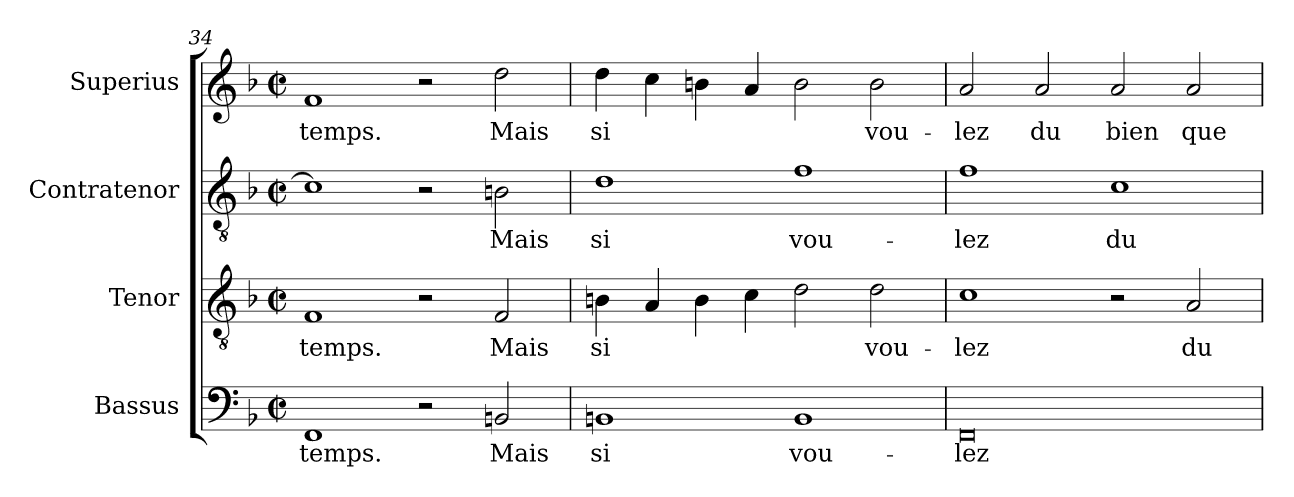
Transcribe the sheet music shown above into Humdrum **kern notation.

**kern	**text	**kern	**text	**kern	**text	**kern	**text
*part4	*part4	*part3	*part3	*part2	*part2	*part1	*part1
*staff4	*staff4	*staff3	*staff3	*staff2	*staff2	*staff1	*staff1
*I"Bassus	*	*I"Tenor	*	*I"Contratenor	*	*I"Superius	*
*	*	*I'T	*	*	*	*	*
*clefF4	*	*clefGv2	*	*clefGv2	*	*clefG2	*
*k[b-]	*	*k[b-]	*	*k[b-]	*	*k[b-]	*
*F:	*	*F:	*	*F:	*	*F:	*
*M2/2	*	*M2/2	*	*M2/2	*	*M2/2	*
*met(c|)	*	*met(c|)	*	*met(c|)	*	*met(c|)	*
=34	=34	=34	=34	=34	=34	=34	=34
1FF	-temps.	1F	-temps.	1c]	.	1f	-temps.
2r	.	2r	.	2r	.	2r	.
2BB	-Mais	2F	-Mais	2B	-Mais	2dd	-Mais
=35	=35	=35	=35	=35	=35	=35	=35
1BB	-si	4B	-si	1d	-si	4dd	-si
.	.	4A	.	.	.	4cc	.
.	.	4B	.	.	.	4b	.
.	.	4c	.	.	.	4a	.
1BB	vou-	2d	.	1f	vou-	2b	.
.	.	2d	vou-	.	.	2b	vou-
!!LO:PB:g=z
=36	=36	=36	=36	=36	=36	=36	=36
0FF	-lez	1c	-lez	1f	-lez	2a	-lez
.	.	.	.	.	.	2a	-du
.	.	2r	.	1c	-du	2a	-bien
.	.	2A	-du	.	.	2a	-que
=	=	=	=	=	=	=	=
*-	*-	*-	*-	*-	*-	*-	*-
